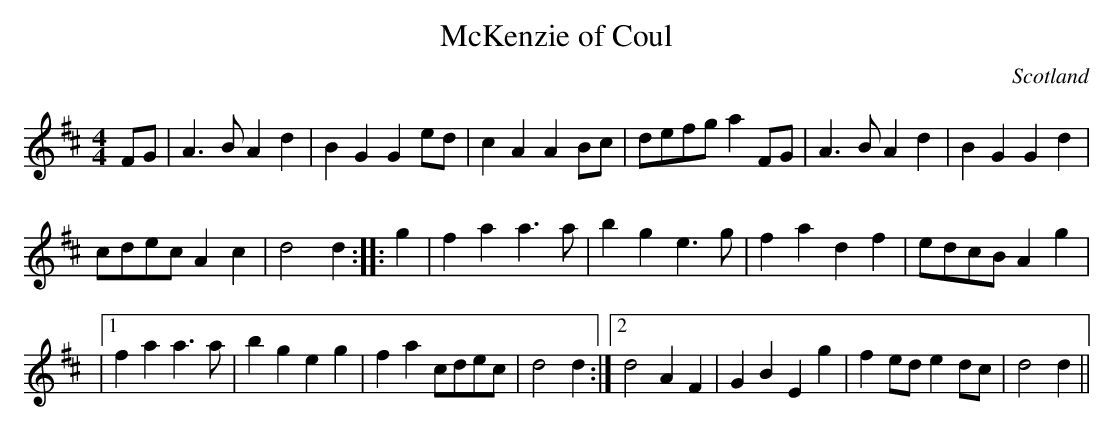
X:1
T:McKenzie of Coul
O:Scotland
M:4/4
K:D
FG|\
A3B A2d2|B2G2 G2ed|c2A2 A2Bc|defg a2FG|\
A3B A2d2|B2G2 G2d2|
cdec A2c2|d4 d2 :: g2|\
f2a2 a3a|b2g2 e3g| f2a2 d2f2|edcB A2g2 |
|1 \
f2a2 a3a|b2g2 e2g2|f2a2 cdec|d4   d2 :|2\
d4 A2F2|G2B2 E2g2|f2ed e2dc|d4 d2 ||
